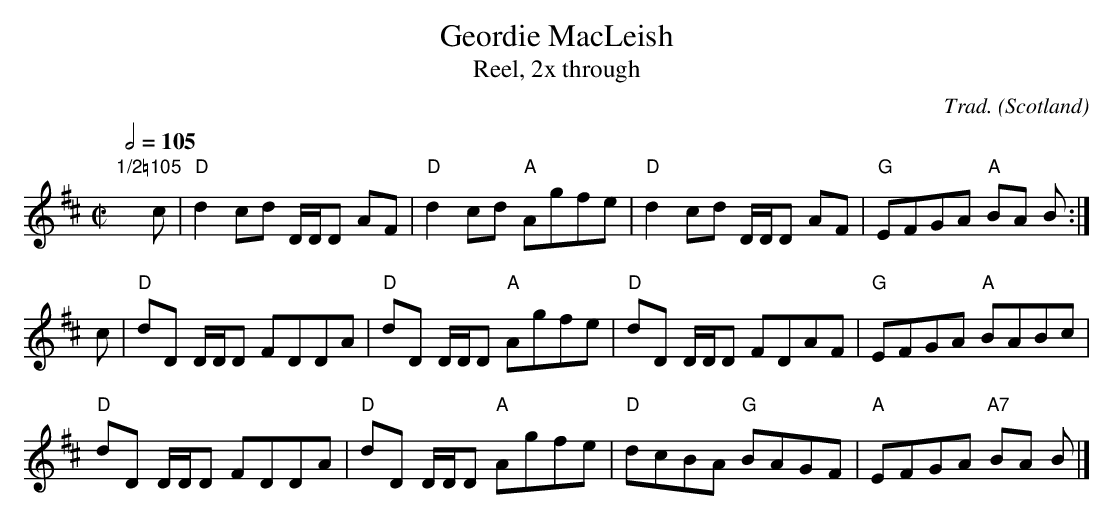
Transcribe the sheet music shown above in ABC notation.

X:1
T:Geordie MacLeish
T:Reel, 2x through
C:Trad.
O:Scotland
M:C|
Q:1/2=105
K:D
"1/2=105"yyc|"D"d2cd D/D/D AF|"D"d2cd "A"Agfe|"D"d2cd D/D/D AF|"G"EFGA "A"BA B:|
c|"D"dD D/D/D FDDA|"D"dD D/D/D "A"Agfe|"D"dD D/D/D FDAF|"G"EFGA "A"BABc|
"D"dD D/D/D FDDA|"D"dD D/D/D "A"Agfe|"D"dcBA "G"BAGF|"A"EFGA "A7"BA B|]
